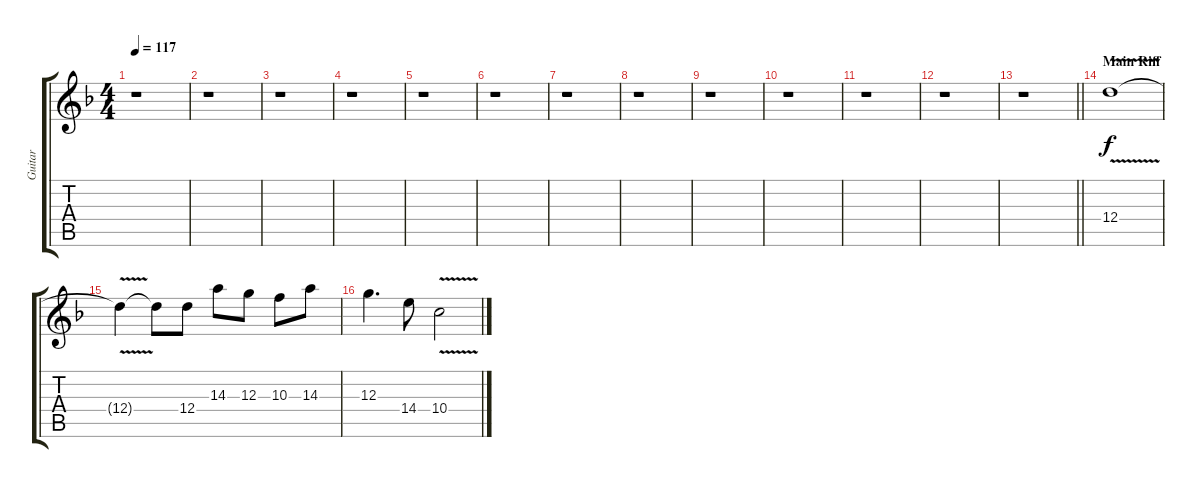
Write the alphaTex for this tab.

\track ("Guitar" "Guitar") {instrument distortionguitar}
\staff {score tabs}
\tuning (E4 B3 G3 D3 A2 E2) {hide}
\ts (4 4)
\tempo 117
\clef g2
\ks dminor
r.1{dy f} |
r.1 |
r.1 |
r.1 |
r.1 |
r.1 |
r.1 |
r.1 |
r.1 |
r.1 |
r.1 |
r.1 |
\barLineRight lightlight
r.1 |
\section ("" "Main Riff")
12.4{v}.1 |
12.4{t}.4 12.4{t}.8 12.4.8 14.3.8 12.3.8 10.3.8 14.3.8 |
12.3.4{d} 14.4.8 10.4{v}.2
